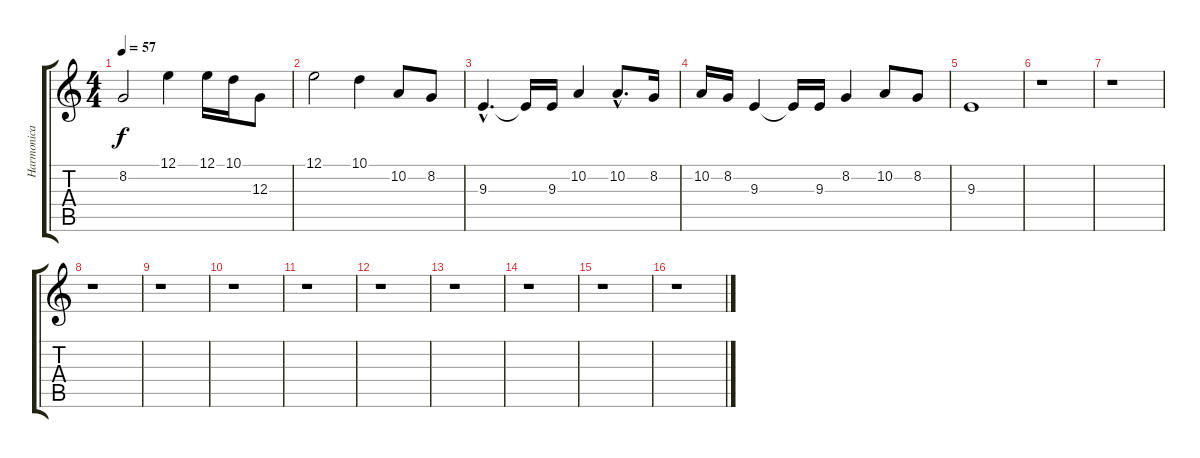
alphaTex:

\track ("Harmonica" "Harmonica") {instrument harmonica}
\staff {score tabs}
\tuning (E4 B3 G3 D3 A2 E2) {hide}
\ts (4 4)
\tempo 57
\clef g2
\ks c
8.2.2{dy f} 12.1.4 12.1.16 10.1.16 12.3.8 |
12.1.2 10.1.4 10.2.8 8.2.8 |
9.3{hac}.4{d} 9.3{t}.16 9.3.16 10.2.4 10.2{hac}.8{d} 8.2.16 |
10.2.16 8.2.16 9.3.4 9.3{t}.16 9.3.16 8.2.4 10.2.8 8.2.8 |
9.3.1 |
r.1 |
r.1 |
r.1 |
r.1 |
r.1 |
r.1 |
r.1 |
r.1 |
r.1 |
r.1 |
r.1
